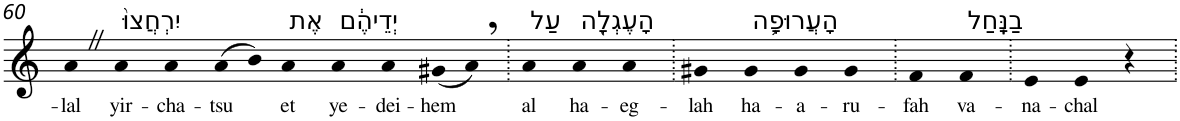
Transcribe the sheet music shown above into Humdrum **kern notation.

**kern	**text
*part1	*part1
*staff1	*staff1
*I"Piano	*
*I'Pno	*
!!LO:PB:g=z
*clefG2	*
*k[]	*
=60	=60
!	!LO:LY:b
4aZ	-lal
!LO:TX:a:t=יִרְחֲצוּ֙	!
!	!LO:LY:b
4a	yir-
!	!LO:LY:b
4a	-cha-
!	!LO:LY:b
(8a	-tsu
8b)	.
!LO:TX:a:t=אֶת	!
!	!LO:LY:b
4a	et
!LO:TX:a:t=יְדֵיהֶ֔ם	!
!	!LO:LY:b
4a	ye-
!	!LO:LY:b
4a	-dei-
!	!LO:LY:b
(8g#X	-hem
8a,)	.
=61.	=61.
!LO:TX:a:t=עַל	!
!	!LO:LY:b
4a	al
!LO:TX:a:t=הָעֶגְלָ֖ה	!
!	!LO:LY:b
4a	ha-
!	!LO:LY:b
4a	-eg-
=62.	=62.
!	!LO:LY:b
4g#X	-lah
!LO:TX:a:t=הָעֲרוּפָ֥ה	!
!	!LO:LY:b
4g#	ha-
!	!LO:LY:b
4g#	-a-
!	!LO:LY:b
4g#	-ru-
=63.	=63.
!	!LO:LY:b
4f	-fah
!LO:TX:a:t=בַנָּֽחַל	!
!	!LO:LY:b
4f	va-
=64.	=64.
!	!LO:LY:b
4e	-na-
!	!LO:LY:b
4e	-chal
4r	.
=.	=.
*-	*-
